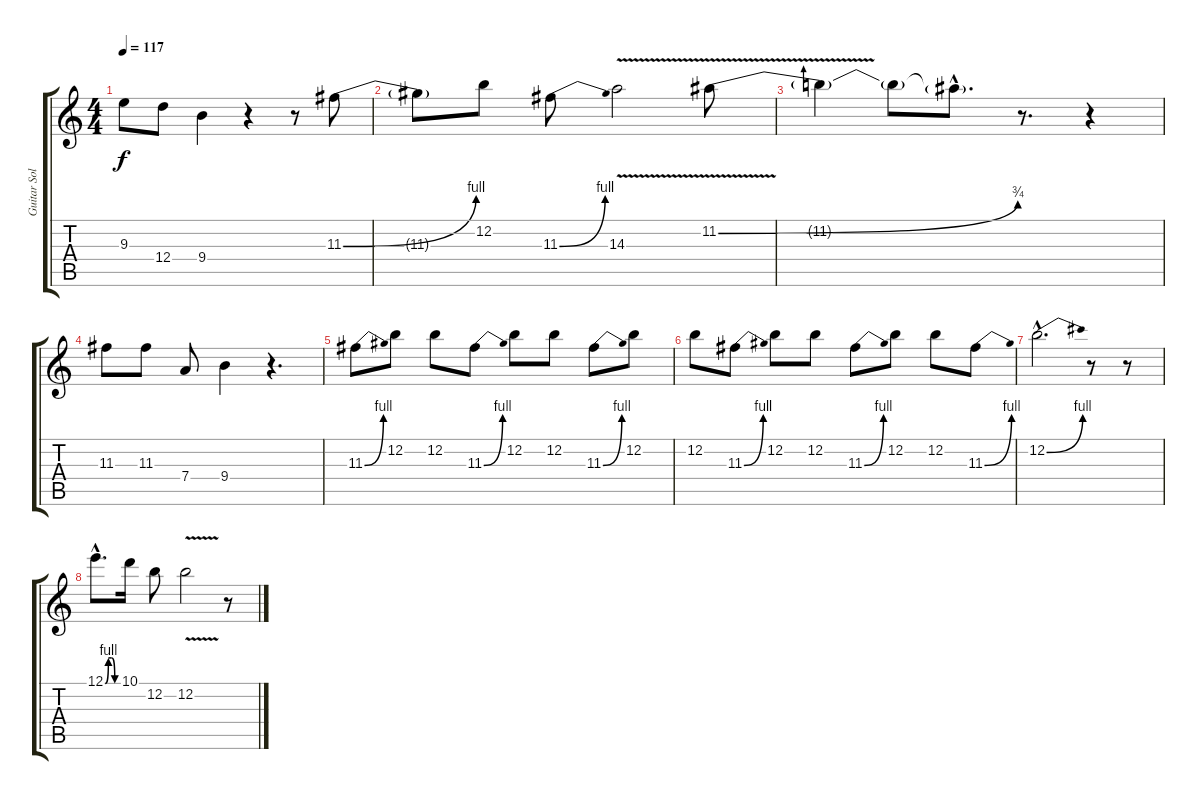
\track ("Guitar Solo" "Guitar Sol") {instrument overdrivenguitar}
\staff {score tabs}
\tuning (E4 B3 G3 D3 A2 E2) {hide}
\ts (4 4)
\tempo 117
\clef g2
\ks c
9.3.8{dy f} 12.4.8 9.4.4 r.4 r.8 11.3{be (bend 0 0 60 4)}.8 |
11.3{t}.8 12.2.8 11.3{be (bend 0 0 60 4)}.8 14.3{v}.2 11.2{be (bend 0 0 60 3) v}.8 |
11.2{t}.4 11.2{t}.8 11.2{hac t}.8{d} r.8{d} r.4 |
11.3.8 11.3.8 7.4.8 9.4.4 r.4{d} |
11.3{be (bend 0 0 60 4)}.8 12.2.8 12.2.8 11.3{be (bend 0 0 60 4)}.8 12.2.8 12.2.8 11.3{be (bend 0 0 60 4)}.8 12.2.8 |
12.2.8 11.3{be (bend 0 0 60 4)}.8 12.2.8 12.2.8 11.3{be (bend 0 0 60 4)}.8 12.2.8 12.2.8 11.3{be (bend 0 0 60 4)}.8 |
12.2{be (bend 0 0 60 4) hac}.2{d} r.8 r.8 |
12.1{be (custom 0 0 15 4 30 4 45 0 60 0) hac}.8{d} 10.1.16 12.2.8 12.2{v}.2 r.8
